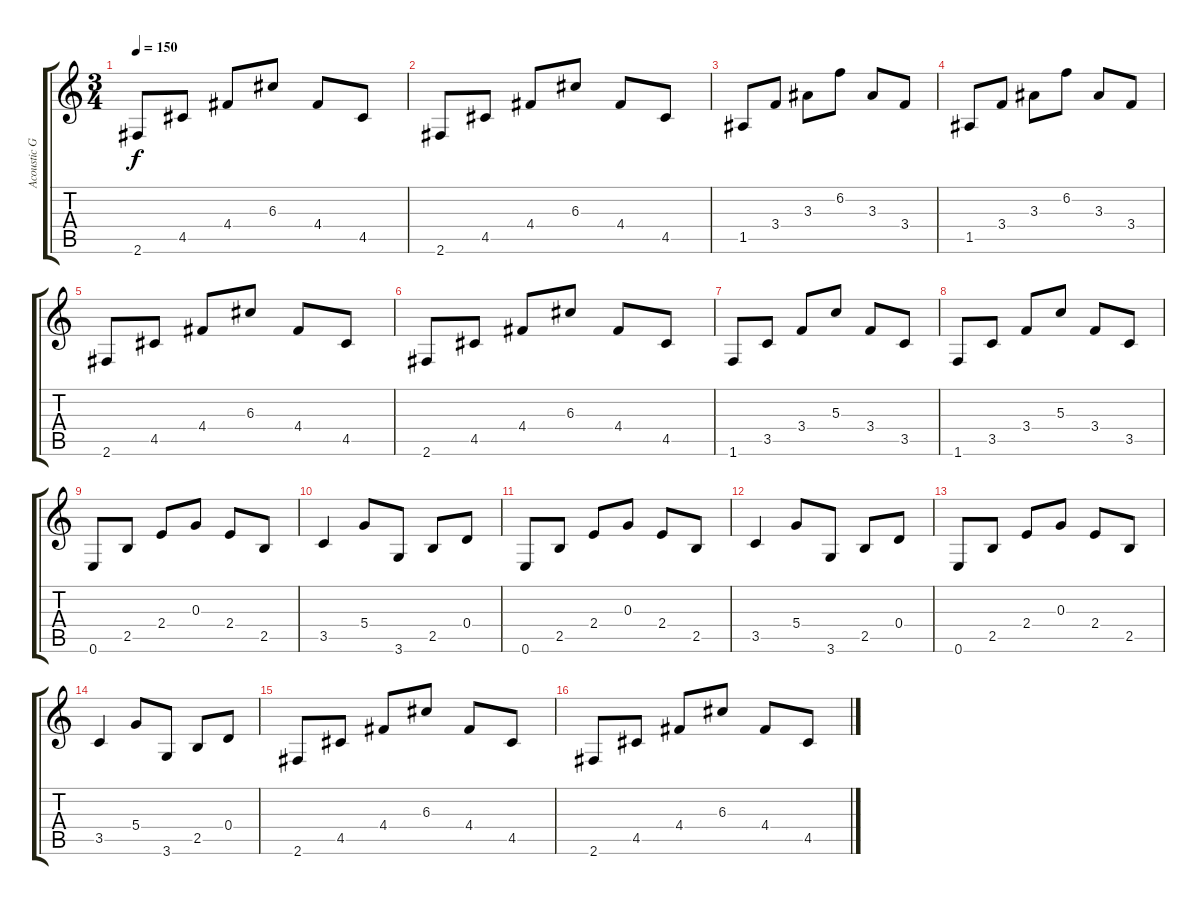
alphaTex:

\track ("Acoustic Guitar I" "Acoustic G") {instrument acousticguitarsteel}
\staff {score tabs}
\tuning (E4 B3 G3 D3 A2 E2) {hide}
\ts (3 4)
\tempo 150
\clef g2
\ks c
2.6.8{dy f} 4.5.8 4.4.8 6.3.8 4.4.8 4.5.8 |
2.6.8 4.5.8 4.4.8 6.3.8 4.4.8 4.5.8 |
1.5.8 3.4.8 3.3.8 6.2.8 3.3.8 3.4.8 |
1.5.8 3.4.8 3.3.8 6.2.8 3.3.8 3.4.8 |
2.6.8 4.5.8 4.4.8 6.3.8 4.4.8 4.5.8 |
2.6.8 4.5.8 4.4.8 6.3.8 4.4.8 4.5.8 |
1.6.8 3.5.8 3.4.8 5.3.8 3.4.8 3.5.8 |
1.6.8 3.5.8 3.4.8 5.3.8 3.4.8 3.5.8 |
0.6.8 2.5.8 2.4.8 0.3.8 2.4.8 2.5.8 |
3.5.4 5.4.8 3.6.8 2.5.8 0.4.8 |
0.6.8 2.5.8 2.4.8 0.3.8 2.4.8 2.5.8 |
3.5.4 5.4.8 3.6.8 2.5.8 0.4.8 |
0.6.8 2.5.8 2.4.8 0.3.8 2.4.8 2.5.8 |
3.5.4 5.4.8 3.6.8 2.5.8 0.4.8 |
2.6.8 4.5.8 4.4.8 6.3.8 4.4.8 4.5.8 |
2.6.8 4.5.8 4.4.8 6.3.8 4.4.8 4.5.8
